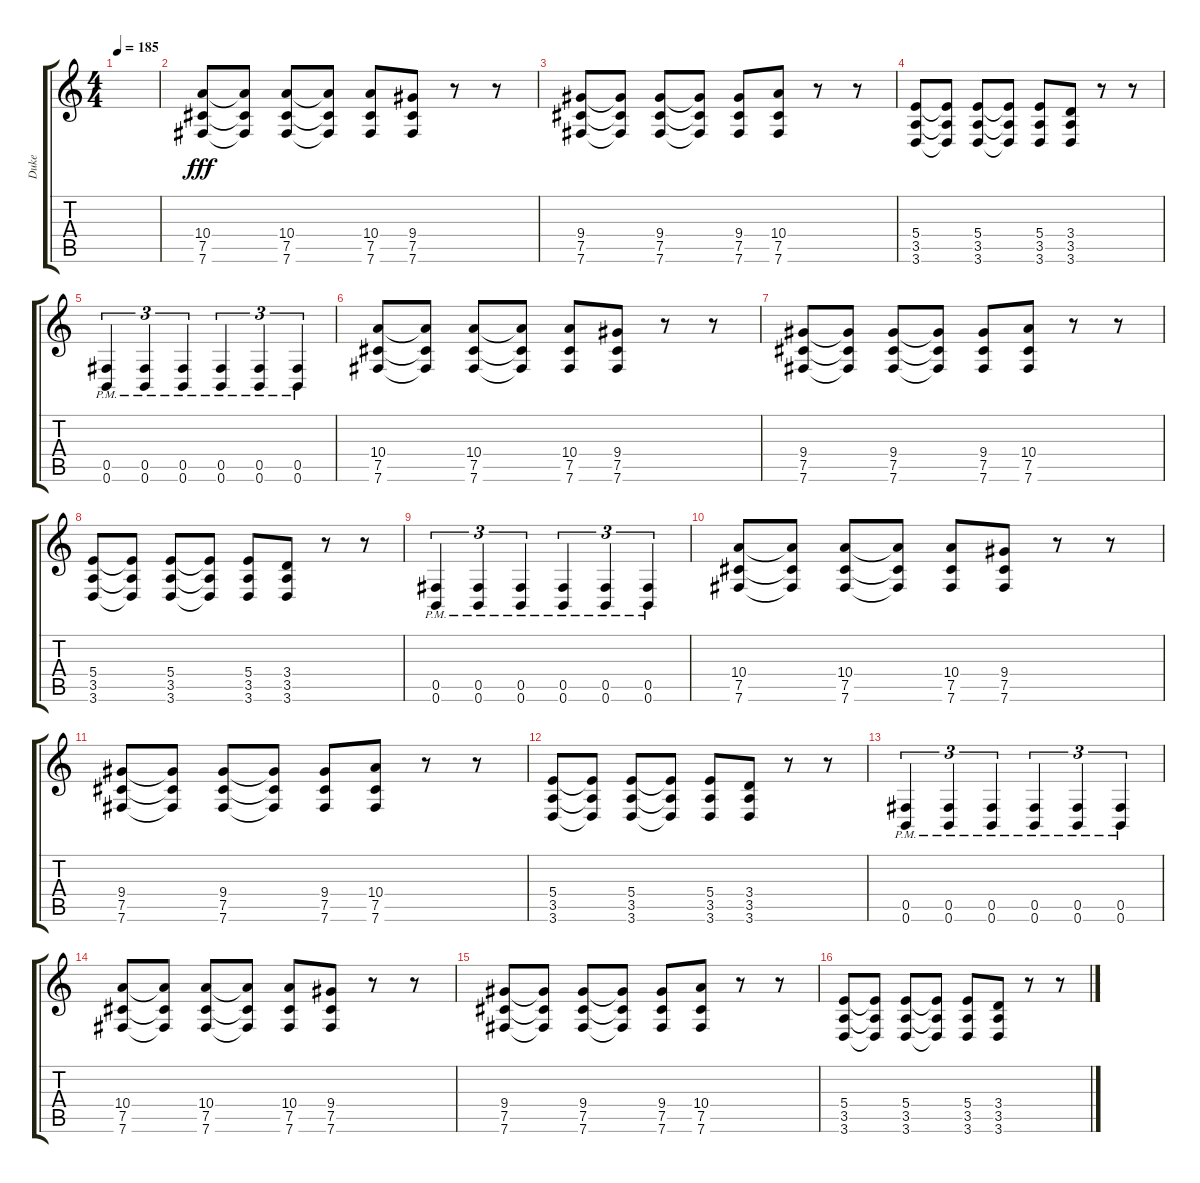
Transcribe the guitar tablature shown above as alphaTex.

\track ("Duke" "Duke") {instrument distortionguitar}
\staff {score tabs}
\tuning (Db4 Ab3 E3 B2 Gb2 B1) {hide}
\ts (4 4)
\tempo 185
\clef g2
\ks c
|
(10.4 7.5 7.6).8{dy fff instrument distortionguitar} (10.4{t} 7.5{t} 7.6{t}).8 (10.4 7.5 7.6).8 (10.4{t} 7.5{t} 7.6{t}).8 (10.4 7.5 7.6).8 (9.4 7.5 7.6).8 r.8 r.8 |
(9.4 7.5 7.6).8 (9.4{t} 7.5{t} 7.6{t}).8 (9.4 7.5 7.6).8 (9.4{t} 7.5{t} 7.6{t}).8 (9.4 7.5 7.6).8 (10.4 7.5 7.6).8 r.8 r.8 |
(5.4 3.5 3.6).8 (5.4{t} 3.5{t} 3.6{t}).8 (5.4 3.5 3.6).8 (5.4{t} 3.5{t} 3.6{t}).8 (5.4 3.5 3.6).8 (3.4 3.5 3.6).8 r.8 r.8 |
(0.5{pm} 0.6{pm}).4{tu (3 2)} (0.5{pm} 0.6{pm}).4{tu (3 2)} (0.5{pm} 0.6{pm}).4{tu (3 2)} (0.5{pm} 0.6{pm}).4{tu (3 2)} (0.5{pm} 0.6{pm}).4{tu (3 2)} (0.5{pm} 0.6{pm}).4{tu (3 2)} |
(10.4 7.5 7.6).8 (10.4{t} 7.5{t} 7.6{t}).8 (10.4 7.5 7.6).8 (10.4{t} 7.5{t} 7.6{t}).8 (10.4 7.5 7.6).8 (9.4 7.5 7.6).8 r.8 r.8 |
(9.4 7.5 7.6).8 (9.4{t} 7.5{t} 7.6{t}).8 (9.4 7.5 7.6).8 (9.4{t} 7.5{t} 7.6{t}).8 (9.4 7.5 7.6).8 (10.4 7.5 7.6).8 r.8 r.8 |
(5.4 3.5 3.6).8 (5.4{t} 3.5{t} 3.6{t}).8 (5.4 3.5 3.6).8 (5.4{t} 3.5{t} 3.6{t}).8 (5.4 3.5 3.6).8 (3.4 3.5 3.6).8 r.8 r.8 |
(0.5{pm} 0.6{pm}).4{tu (3 2)} (0.5{pm} 0.6{pm}).4{tu (3 2)} (0.5{pm} 0.6{pm}).4{tu (3 2)} (0.5{pm} 0.6{pm}).4{tu (3 2)} (0.5{pm} 0.6{pm}).4{tu (3 2)} (0.5{pm} 0.6{pm}).4{tu (3 2)} |
(10.4 7.5 7.6).8 (10.4{t} 7.5{t} 7.6{t}).8 (10.4 7.5 7.6).8 (10.4{t} 7.5{t} 7.6{t}).8 (10.4 7.5 7.6).8 (9.4 7.5 7.6).8 r.8 r.8 |
(9.4 7.5 7.6).8 (9.4{t} 7.5{t} 7.6{t}).8 (9.4 7.5 7.6).8 (9.4{t} 7.5{t} 7.6{t}).8 (9.4 7.5 7.6).8 (10.4 7.5 7.6).8 r.8 r.8 |
(5.4 3.5 3.6).8 (5.4{t} 3.5{t} 3.6{t}).8 (5.4 3.5 3.6).8 (5.4{t} 3.5{t} 3.6{t}).8 (5.4 3.5 3.6).8 (3.4 3.5 3.6).8 r.8 r.8 |
(0.5{pm} 0.6{pm}).4{tu (3 2)} (0.5{pm} 0.6{pm}).4{tu (3 2)} (0.5{pm} 0.6{pm}).4{tu (3 2)} (0.5{pm} 0.6{pm}).4{tu (3 2)} (0.5{pm} 0.6{pm}).4{tu (3 2)} (0.5{pm} 0.6{pm}).4{tu (3 2)} |
(10.4 7.5 7.6).8 (10.4{t} 7.5{t} 7.6{t}).8 (10.4 7.5 7.6).8 (10.4{t} 7.5{t} 7.6{t}).8 (10.4 7.5 7.6).8 (9.4 7.5 7.6).8 r.8 r.8 |
(9.4 7.5 7.6).8 (9.4{t} 7.5{t} 7.6{t}).8 (9.4 7.5 7.6).8 (9.4{t} 7.5{t} 7.6{t}).8 (9.4 7.5 7.6).8 (10.4 7.5 7.6).8 r.8 r.8 |
(5.4 3.5 3.6).8 (5.4{t} 3.5{t} 3.6{t}).8 (5.4 3.5 3.6).8 (5.4{t} 3.5{t} 3.6{t}).8 (5.4 3.5 3.6).8 (3.4 3.5 3.6).8 r.8 r.8
